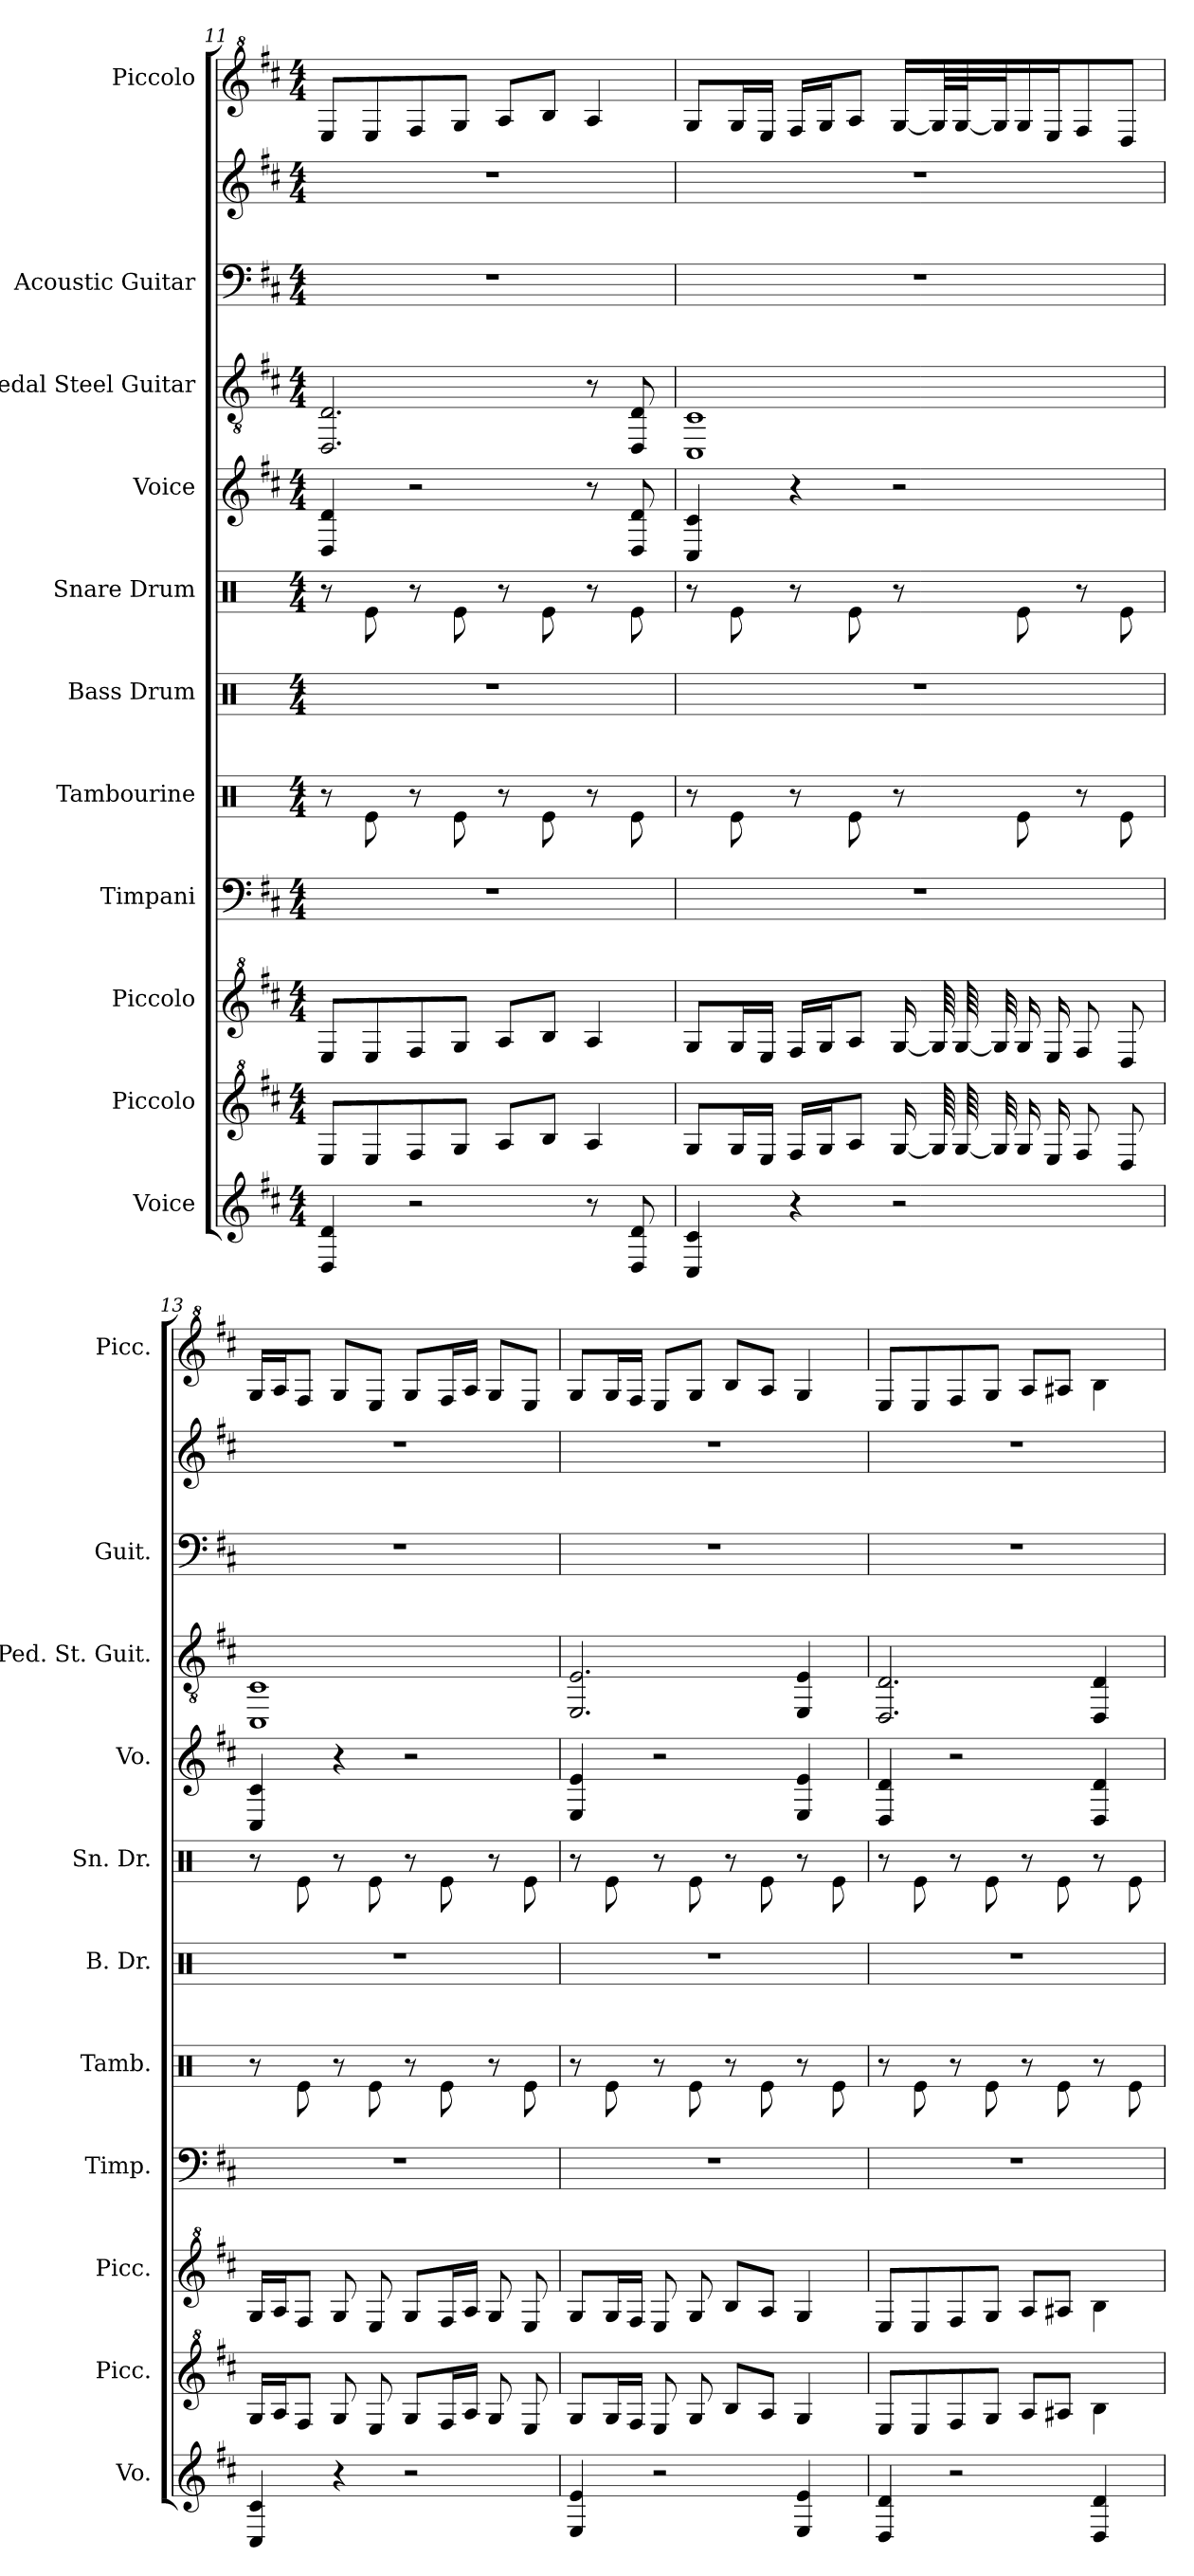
**kern	**kern	**kern	**kern	**kern	**kern	**kern	**kern	**kern	**kern	**kern	**kern
*part11	*part10	*part9	*part8	*part7	*part6	*part5	*part4	*part3	*part2	*part2	*part1
*staff12	*staff11	*staff10	*staff9	*staff8	*staff7	*staff6	*staff5	*staff4	*staff3	*staff2	*staff1
*I"Voice	*I"Piccolo	*I"Piccolo	*I"Timpani	*I"Tambourine	*I"Bass Drum	*I"Snare Drum	*I"Voice	*I"Pedal Steel Guitar	*I"Acoustic Guitar	*	*I"Piccolo
*I'Vo.	*I'Picc.	*I'Picc.	*I'Timp.	*I'Tamb.	*I'B. Dr.	*I'Sn. Dr.	*I'Vo.	*I'Ped. St. Guit.	*I'Guit.	*	*I'Picc.
*clefG2	*clefG^2	*clefG^2	*clefF4	*clefX	*clefX	*clefX	*clefG2	*clefGv2	*clefF4	*clefG2	*clefG^2
*	*ITrd-7c-12	*ITrd-7c-12	*	*	*	*	*	*	*	*	*ITrd-7c-12
*k[f#c#]	*k[f#c#]	*k[f#c#]	*k[f#c#]	*k[]	*k[]	*k[]	*k[f#c#]	*k[f#c#]	*k[f#c#]	*k[f#c#]	*k[f#c#]
*M4/4	*M4/4	*M4/4	*M4/4	*M4/4	*M4/4	*M4/4	*M4/4	*M4/4	*M4/4	*M4/4	*M4/4
=11	=11	=11	=11	=11	=11	=11	=11	=11	=11	=11	=11
4D/ 4d/	8ee/L	8ee/L	1r	8r	1r	8r	4D/ 4d/	2.DD/ 2.D/	1r	1r	8ee/L
.	8ee/	8ee/	.	8Re\	.	8Re\	.	.	.	.	8ee/
2r	8ff#/	8ff#/	.	8r	.	8r	2r	.	.	.	8ff#/
.	8gg/J	8gg/J	.	8Re\	.	8Re\	.	.	.	.	8gg/J
.	8aa/L	8aa/L	.	8r	.	8r	.	.	.	.	8aa/L
.	8bb\J	8bb\J	.	8Re\	.	8Re\	.	.	.	.	8bb/J
8r	4aa/	4aa/	.	8r	.	8r	8r	8r	.	.	4aa/
8D/ 8d/	.	.	.	8Re\	.	8Re\	8D/ 8d/	8DD/ 8D/	.	.	.
!!LO:PB:g=z
=12	=12	=12	=12	=12	=12	=12	=12	=12	=12	=12	=12
4C#/ 4c#/	8gg/L	8gg/L	1r	8r	1r	8r	4C#/ 4c#/	1CC# 1C#	1r	1r	8gg/L
.	16gg/L	16gg/L	.	8Re\	.	8Re\	.	.	.	.	16gg/L
.	16ee/JJ	16ee/JJ	.	.	.	.	.	.	.	.	16ee/JJ
4r	16ff#/LL	16ff#/LL	.	8r	.	8r	4r	.	.	.	16ff#/LL
.	16gg/J	16gg/J	.	.	.	.	.	.	.	.	16gg/J
.	8aa/J	8aa/J	.	8Re\	.	8Re\	.	.	.	.	8aa/J
2r	[16gg/	[16gg/	.	8r	.	8r	2r	.	.	.	[16gg/LL
.	64gg/]	64gg/]	.	.	.	.	.	.	.	.	64gg/LL]
.	[64gg/	[64gg/	.	.	.	.	.	.	.	.	[64gg/J
.	32gg/]	32gg/]	.	.	.	.	.	.	.	.	32gg/J]
.	16gg/	16gg/	.	8Re\	.	8Re\	.	.	.	.	16gg/
.	16ee/	16ee/	.	.	.	.	.	.	.	.	16ee/J
.	8ff#/	8ff#/	.	8r	.	8r	.	.	.	.	8ff#/
.	8dd/	8dd/	.	8Re\	.	8Re\	.	.	.	.	8dd/J
=13	=13	=13	=13	=13	=13	=13	=13	=13	=13	=13	=13
4C#/ 4c#/	16gg/LL	16gg/LL	1r	8r	1r	8r	4C#/ 4c#/	1CC# 1C#	1r	1r	16gg/LL
.	16aa/J	16aa/J	.	.	.	.	.	.	.	.	16aa/J
.	8ff#/J	8ff#/J	.	8Re\	.	8Re\	.	.	.	.	8ff#/J
4r	8gg/	8gg/	.	8r	.	8r	4r	.	.	.	8gg/L
.	8ee/	8ee/	.	8Re\	.	8Re\	.	.	.	.	8ee/J
2r	8gg/L	8gg/L	.	8r	.	8r	2r	.	.	.	8gg/L
.	16ff#/L	16ff#/L	.	8Re\	.	8Re\	.	.	.	.	16ff#/L
.	16aa/JJ	16aa/JJ	.	.	.	.	.	.	.	.	16aa/JJ
.	8gg/	8gg/	.	8r	.	8r	.	.	.	.	8gg/L
.	8ee/	8ee/	.	8Re\	.	8Re\	.	.	.	.	8ee/J
=14	=14	=14	=14	=14	=14	=14	=14	=14	=14	=14	=14
4E/ 4e/	8gg/L	8gg/L	1r	8r	1r	8r	4E/ 4e/	2.EE/ 2.E/	1r	1r	8gg/L
.	16gg/L	16gg/L	.	8Re\	.	8Re\	.	.	.	.	16gg/L
.	16ff#/JJ	16ff#/JJ	.	.	.	.	.	.	.	.	16ff#/JJ
2r	8ee/	8ee/	.	8r	.	8r	2r	.	.	.	8ee/L
.	8gg/	8gg/	.	8Re\	.	8Re\	.	.	.	.	8gg/J
.	8bb\L	8bb\L	.	8r	.	8r	.	.	.	.	8bb/L
.	8aa/J	8aa/J	.	8Re\	.	8Re\	.	.	.	.	8aa/J
4E/ 4e/	4gg/	4gg/	.	8r	.	8r	4E/ 4e/	4EE/ 4E/	.	.	4gg/
.	.	.	.	8Re\	.	8Re\	.	.	.	.	.
!!LO:PB:g=z
=15	=15	=15	=15	=15	=15	=15	=15	=15	=15	=15	=15
4D/ 4d/	8ee/L	8ee/L	1r	8r	1r	8r	4D/ 4d/	2.DD/ 2.D/	1r	1r	8ee/L
.	8ee/	8ee/	.	8Re\	.	8Re\	.	.	.	.	8ee/
2r	8ff#/	8ff#/	.	8r	.	8r	2r	.	.	.	8ff#/
.	8gg/J	8gg/J	.	8Re\	.	8Re\	.	.	.	.	8gg/J
.	8aa/L	8aa/L	.	8r	.	8r	.	.	.	.	8aa/L
.	8aa#X/J	8aa#X/J	.	8Re\	.	8Re\	.	.	.	.	8aa#X/J
4D/ 4d/	4bb\	4bb\	.	8r	.	8r	4D/ 4d/	4DD/ 4D/	.	.	4bb\
.	.	.	.	8Re\	.	8Re\	.	.	.	.	.
=	=	=	=	=	=	=	=	=	=	=	=
*-	*-	*-	*-	*-	*-	*-	*-	*-	*-	*-	*-
